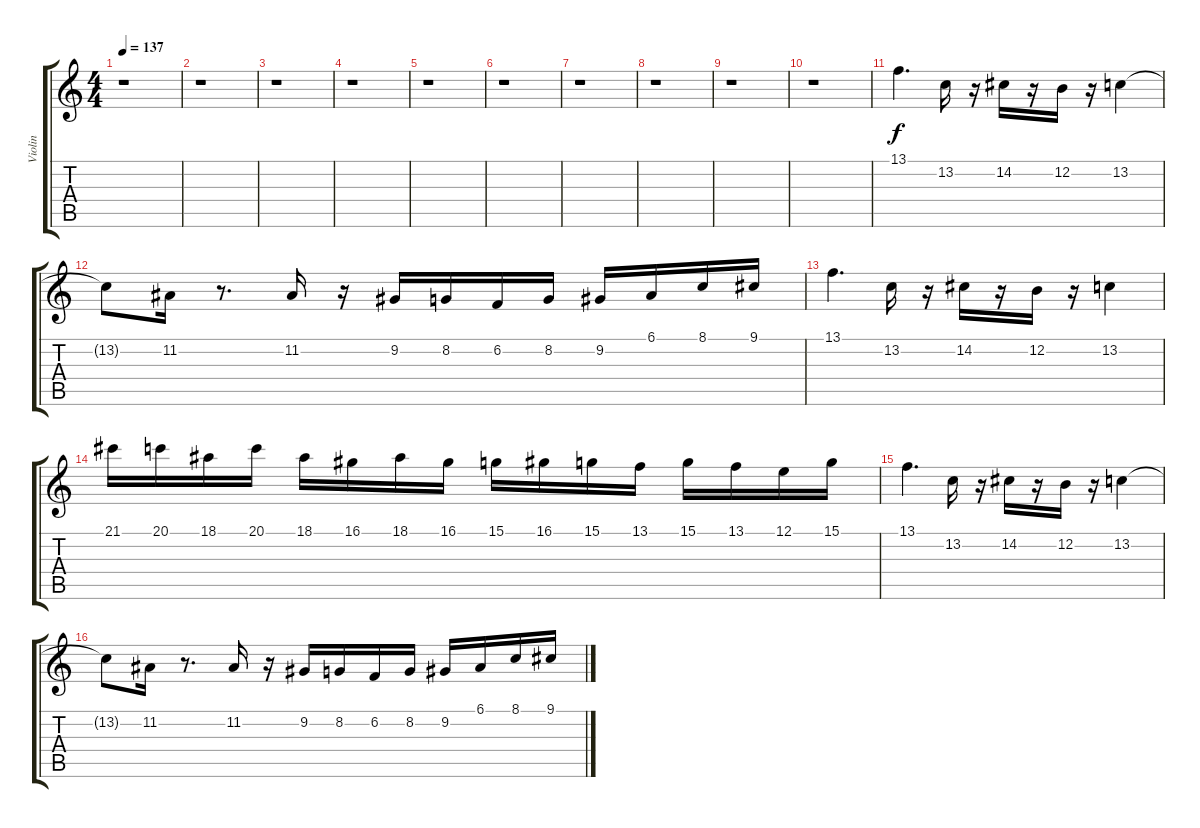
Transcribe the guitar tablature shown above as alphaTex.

\track ("Violin" "Violin") {instrument violin}
\staff {score tabs}
\tuning (E4 B3 G3 D3 A2 E2) {hide}
\ts (4 4)
\tempo 137
\clef g2
\ks c
r.1{dy f} |
r.1 |
r.1 |
r.1 |
r.1 |
r.1 |
r.1 |
r.1 |
r.1 |
r.1 |
13.1.4{d} 13.2.16 r.16 14.2.16 r.16 12.2.16 r.16 13.2.4 |
13.2{t}.8 11.2.16 r.8{d} 11.2.16 r.16 9.2.16 8.2.16 6.2.16 8.2.16 9.2.16 6.1.16 8.1.16 9.1.16 |
13.1.4{d} 13.2.16 r.16 14.2.16 r.16 12.2.16 r.16 13.2.4 |
21.1.16 20.1.16 18.1.16 20.1.16 18.1.16 16.1.16 18.1.16 16.1.16 15.1.16 16.1.16 15.1.16 13.1.16 15.1.16 13.1.16 12.1.16 15.1.16 |
13.1.4{d} 13.2.16 r.16 14.2.16 r.16 12.2.16 r.16 13.2.4 |
13.2{t}.8 11.2.16 r.8{d} 11.2.16 r.16 9.2.16 8.2.16 6.2.16 8.2.16 9.2.16 6.1.16 8.1.16 9.1.16
